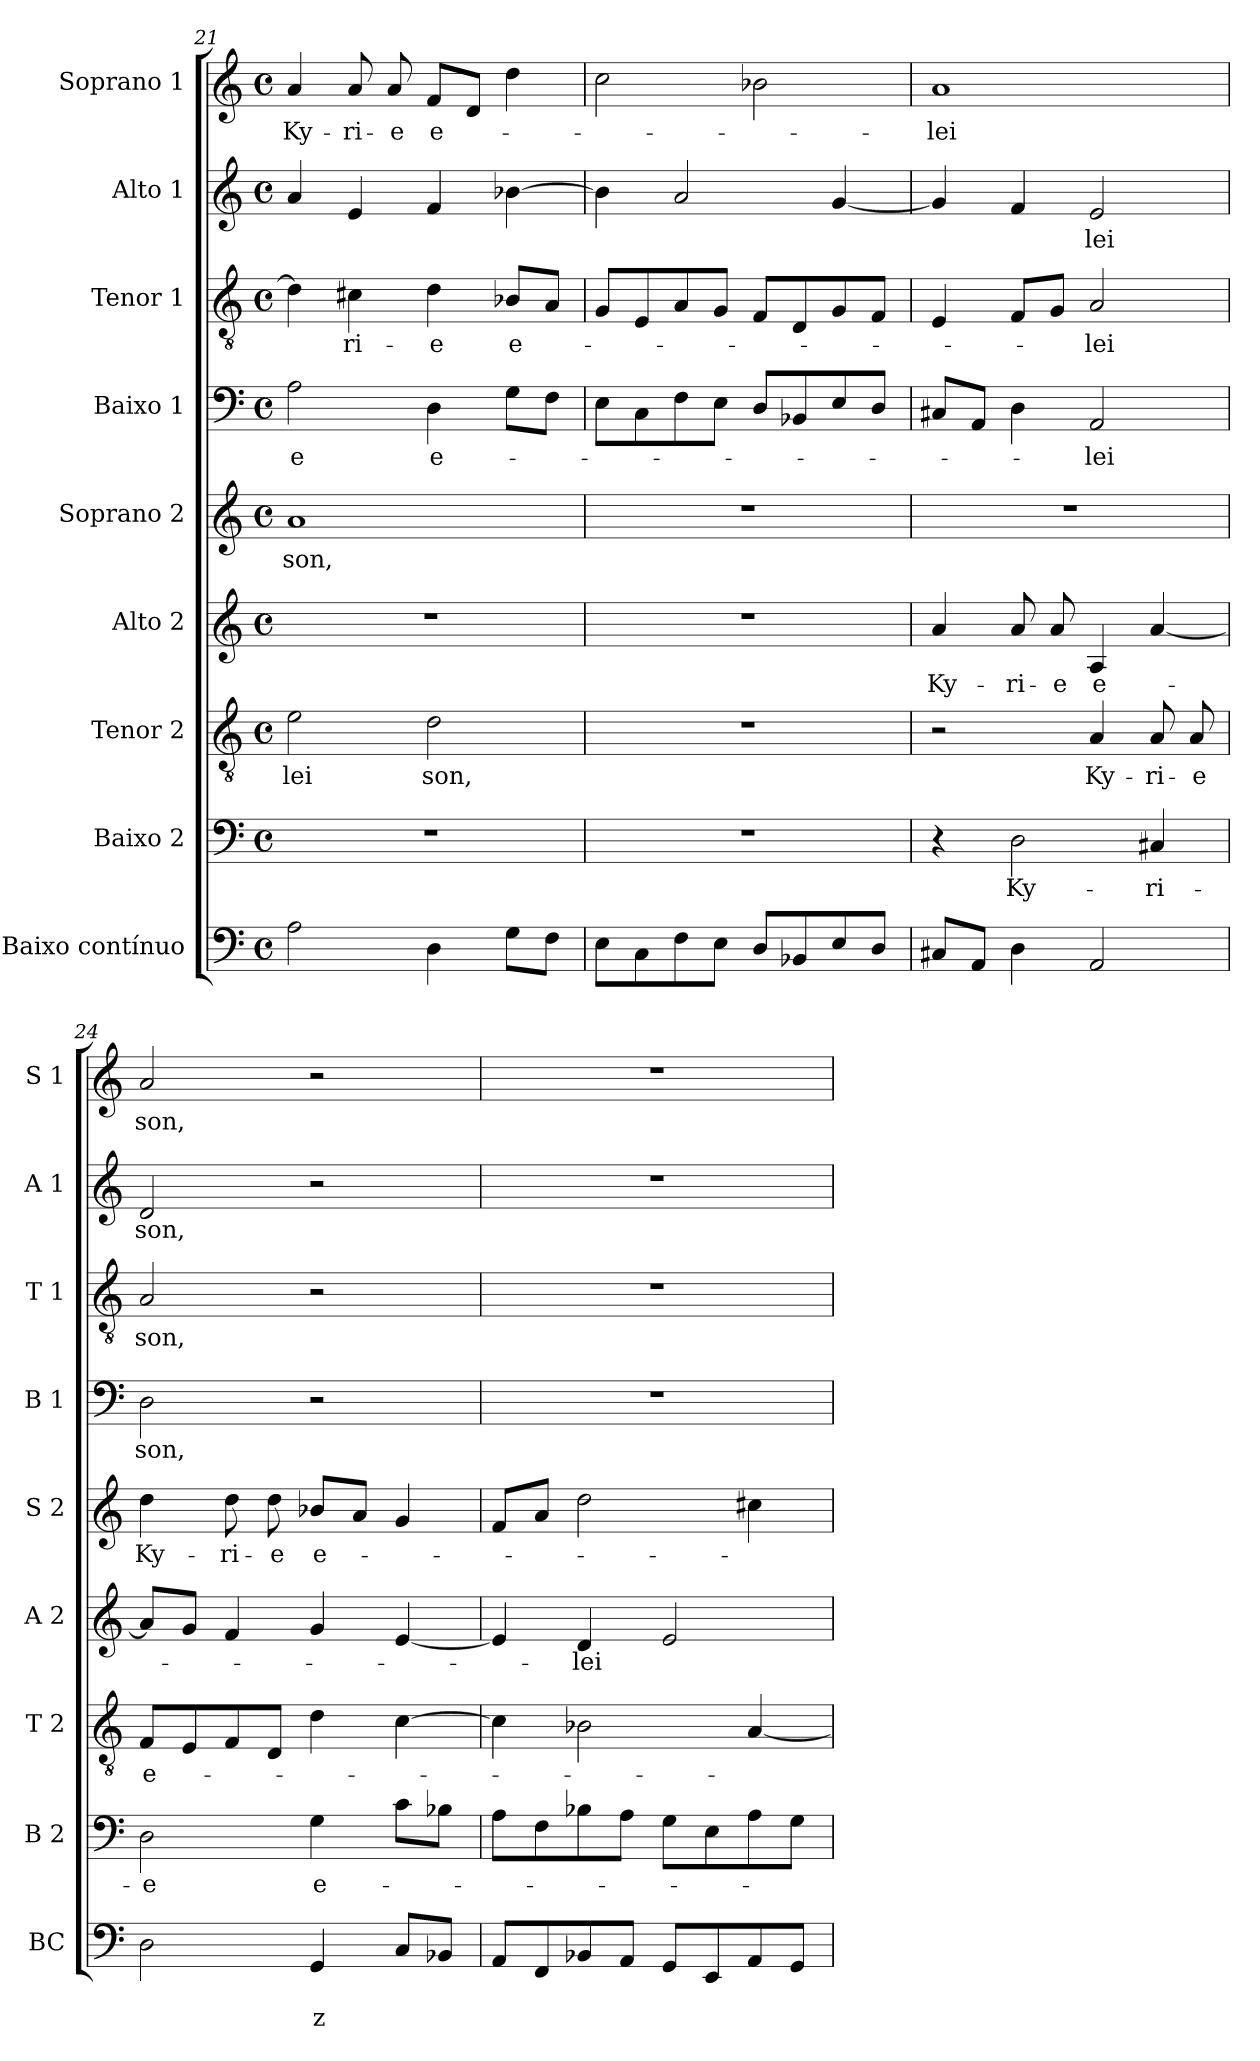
**kern	**text	**text	**kern	**text	**kern	**text	**kern	**text	**kern	**text	**kern	**text	**kern	**text	**kern	**text	**kern	**text
*part9	*part9	*part9	*part8	*part8	*part7	*part7	*part6	*part6	*part5	*part5	*part4	*part4	*part3	*part3	*part2	*part2	*part1	*part1
*staff9	*staff9	*staff9	*staff8	*staff8	*staff7	*staff7	*staff6	*staff6	*staff5	*staff5	*staff4	*staff4	*staff3	*staff3	*staff2	*staff2	*staff1	*staff1
*I"Baixo contínuo	*	*	*I"Baixo 2	*	*I"Tenor 2	*	*I"Alto 2	*	*I"Soprano 2	*	*I"Baixo 1	*	*I"Tenor 1	*	*I"Alto 1	*	*I"Soprano 1	*
*I'BC	*	*	*I'B 2	*	*I'T 2	*	*I'A 2	*	*I'S 2	*	*I'B 1	*	*I'T 1	*	*I'A 1	*	*I'S 1	*
*clefF4	*	*	*clefF4	*	*clefGv2	*	*clefG2	*	*clefG2	*	*clefF4	*	*clefGv2	*	*clefG2	*	*clefG2	*
*k[]	*	*	*k[]	*	*k[]	*	*k[]	*	*k[]	*	*k[]	*	*k[]	*	*k[]	*	*k[]	*
*C:	*	*	*C:	*	*C:	*	*C:	*	*C:	*	*C:	*	*C:	*	*C:	*	*C:	*
*M4/4	*	*	*M4/4	*	*M4/4	*	*M4/4	*	*M4/4	*	*M4/4	*	*M4/4	*	*M4/4	*	*M4/4	*
*met(c)	*	*	*met(c)	*	*met(c)	*	*met(c)	*	*met(c)	*	*met(c)	*	*met(c)	*	*met(c)	*	*met(c)	*
=21	=21	=21	=21	=21	=21	=21	=21	=21	=21	=21	=21	=21	=21	=21	=21	=21	=21	=21
*^	*	*	*	*	*	*	*	*	*	*	*	*	*	*	*	*	*	*
!	!	!	!	!	!	!	!LO:LY:b	!	!	!	!LO:LY:b	!	!LO:LY:b	!	!	!	!	!	!LO:LY:b
2A\	4ryy	.	.	1r	.	2e\	-lei	1r	.	1a	son,	2A\	-e	4d\]	.	4a/	.	4a/	Ky-
!	!	!	!	!	!	!	!	!	!	!	!	!	!	!	!LO:LY:b	!	!	!	!LO:LY:b
.	2.ryy	.	.	.	.	.	.	.	.	.	.	.	.	4c#X\	-ri-	4e/	.	8a/	-ri-
!	!	!	!	!	!	!	!	!	!	!	!	!	!	!	!	!	!	!	!LO:LY:b
.	.	.	.	.	.	.	.	.	.	.	.	.	.	.	.	.	.	8a/	-e
!	!	!	!	!	!	!	!LO:LY:b	!	!	!	!	!	!LO:LY:b	!	!LO:LY:b	!	!	!	!LO:LY:b
4D\	.	.	.	.	.	2d\	son,	.	.	.	.	4D\	e-	4d\	-e	4f/	.	8f/L	e-
.	.	.	.	.	.	.	.	.	.	.	.	.	.	.	.	.	.	8d/J	.
!	!	!	!	!	!	!	!	!	!	!	!	!	!	!	!LO:LY:b	!	!	!	!
8G\L	.	.	.	.	.	.	.	.	.	.	.	8G\L	.	8B-X/L	e-	[4b-X\	.	4dd\	.
8F\J	.	.	.	.	.	.	.	.	.	.	.	8F\J	.	8A/J	.	.	.	.	.
*v	*v	*	*	*	*	*	*	*	*	*	*	*	*	*	*	*	*	*	*
!!LO:PB:g=z
=22	=22	=22	=22	=22	=22	=22	=22	=22	=22	=22	=22	=22	=22	=22	=22	=22	=22	=22
8E\L	.	.	1r	.	1r	.	1r	.	1r	.	8E\L	.	8G/L	.	4b-\]	.	2cc\	.
8C\	.	.	.	.	.	.	.	.	.	.	8C\	.	8E/	.	.	.	.	.
8F\	.	.	.	.	.	.	.	.	.	.	8F\	.	8A/	.	2a/	.	.	.
8E\J	.	.	.	.	.	.	.	.	.	.	8E\J	.	8G/J	.	.	.	.	.
8D/L	.	.	.	.	.	.	.	.	.	.	8D/L	.	8F/L	.	.	.	2b-X\	.
8BB-X/	.	.	.	.	.	.	.	.	.	.	8BB-X/	.	8D/	.	.	.	.	.
8E/	.	.	.	.	.	.	.	.	.	.	8E/	.	8G/	.	[4g/	.	.	.
8D/J	.	.	.	.	.	.	.	.	.	.	8D/J	.	8F/J	.	.	.	.	.
=23	=23	=23	=23	=23	=23	=23	=23	=23	=23	=23	=23	=23	=23	=23	=23	=23	=23	=23
*^	*	*	*	*	*	*	*	*	*	*	*	*	*	*	*	*	*	*
!	!	!	!	!	!	!	!	!	!LO:LY:b	!	!	!	!	!	!	!	!	!	!LO:LY:b
8C#X/L	2ryy	.	.	4r	.	2r	.	4a/	Ky-	1r	.	8C#X/L	.	4E/	.	4g/]	.	1a	-lei
8AA/J	.	.	.	.	.	.	.	.	.	.	.	8AA/J	.	.	.	.	.	.	.
!	!	!	!	!	!LO:LY:b	!	!	!	!LO:LY:b	!	!	!	!	!	!	!	!	!	!
4D\	.	.	.	2D\	Ky-	.	.	8a/	-ri-	.	.	4D\	.	8F/L	.	4f/	.	.	.
!	!	!	!	!	!	!	!	!	!LO:LY:b	!	!	!	!	!	!	!	!	!	!
.	.	.	.	.	.	.	.	8a/	-e	.	.	.	.	8G/J	.	.	.	.	.
!	!	!	!	!	!	!	!LO:LY:b	!	!LO:LY:b	!	!	!	!LO:LY:b	!	!LO:LY:b	!	!LO:LY:b	!	!
2AA/	4ryy	.	.	.	.	4A/	Ky-	4A/	e-	.	.	2AA/	-lei	2A/	-lei	2e/	-lei	.	.
!	!	!	!	!	!LO:LY:b	!	!LO:LY:b	!	!	!	!	!	!	!	!	!	!	!	!
.	4ryy	.	.	4C#X/	-ri-	8A/	-ri-	[4a/	.	.	.	.	.	.	.	.	.	.	.
!	!	!	!	!	!	!	!LO:LY:b	!	!	!	!	!	!	!	!	!	!	!	!
.	.	.	.	.	.	8A/	-e	.	.	.	.	.	.	.	.	.	.	.	.
*v	*v	*	*	*	*	*	*	*	*	*	*	*	*	*	*	*	*	*	*
=24	=24	=24	=24	=24	=24	=24	=24	=24	=24	=24	=24	=24	=24	=24	=24	=24	=24	=24
!	!	!	!	!LO:LY:b	!	!LO:LY:b	!	!	!	!LO:LY:b	!	!LO:LY:b	!	!LO:LY:b	!	!LO:LY:b	!	!LO:LY:b
2D\	.	.	2D\	-e	8F/L	e-	8a/L]	.	4dd\	Ky-	2D\	son,	2A/	son,	2d/	son,	2a/	son,
.	.	.	.	.	8E/	.	8g/J	.	.	.	.	.	.	.	.	.	.	.
!	!	!	!	!	!	!	!	!	!	!LO:LY:b	!	!	!	!	!	!	!	!
.	.	.	.	.	8F/	.	4f/	.	8dd\	-ri-	.	.	.	.	.	.	.	.
!	!	!	!	!	!	!	!	!	!	!LO:LY:b	!	!	!	!	!	!	!	!
.	.	.	.	.	8D/J	.	.	.	8dd\	-e	.	.	.	.	.	.	.	.
!	!	!LO:LY:b	!	!LO:LY:b	!	!	!	!	!	!LO:LY:b	!	!	!	!	!	!	!	!
4GG/	.	z	4G\	e-	4d\	.	4g/	.	8b-X/L	e-	2r	.	2r	.	2r	.	2r	.
.	.	.	.	.	.	.	.	.	8a/J	.	.	.	.	.	.	.	.	.
8C/L	.	.	8c\L	.	[4c\	.	[4e/	.	4g/	.	.	.	.	.	.	.	.	.
8BB-X/J	.	.	8B-X\J	.	.	.	.	.	.	.	.	.	.	.	.	.	.	.
=25	=25	=25	=25	=25	=25	=25	=25	=25	=25	=25	=25	=25	=25	=25	=25	=25	=25	=25
8AA/L	.	.	8A\L	.	4c\]	.	4e/]	.	8f/L	.	1r	.	1r	.	1r	.	1r	.
8FF/	.	.	8F\	.	.	.	.	.	8a/J	.	.	.	.	.	.	.	.	.
!	!	!	!	!	!	!	!	!LO:LY:b	!	!	!	!	!	!	!	!	!	!
8BB-X/	.	.	8B-X\	.	2B-X\	.	4d/	-lei	2dd\	.	.	.	.	.	.	.	.	.
8AA/J	.	.	8A\J	.	.	.	.	.	.	.	.	.	.	.	.	.	.	.
8GG/L	.	.	8G\L	.	.	.	2e/	.	.	.	.	.	.	.	.	.	.	.
8EE/	.	.	8E\	.	.	.	.	.	.	.	.	.	.	.	.	.	.	.
8AA/	.	.	8A\	.	[4A/	.	.	.	4cc#X\	.	.	.	.	.	.	.	.	.
8GG/J	.	.	8G\J	.	.	.	.	.	.	.	.	.	.	.	.	.	.	.
=	=	=	=	=	=	=	=	=	=	=	=	=	=	=	=	=	=	=
*-	*-	*-	*-	*-	*-	*-	*-	*-	*-	*-	*-	*-	*-	*-	*-	*-	*-	*-
